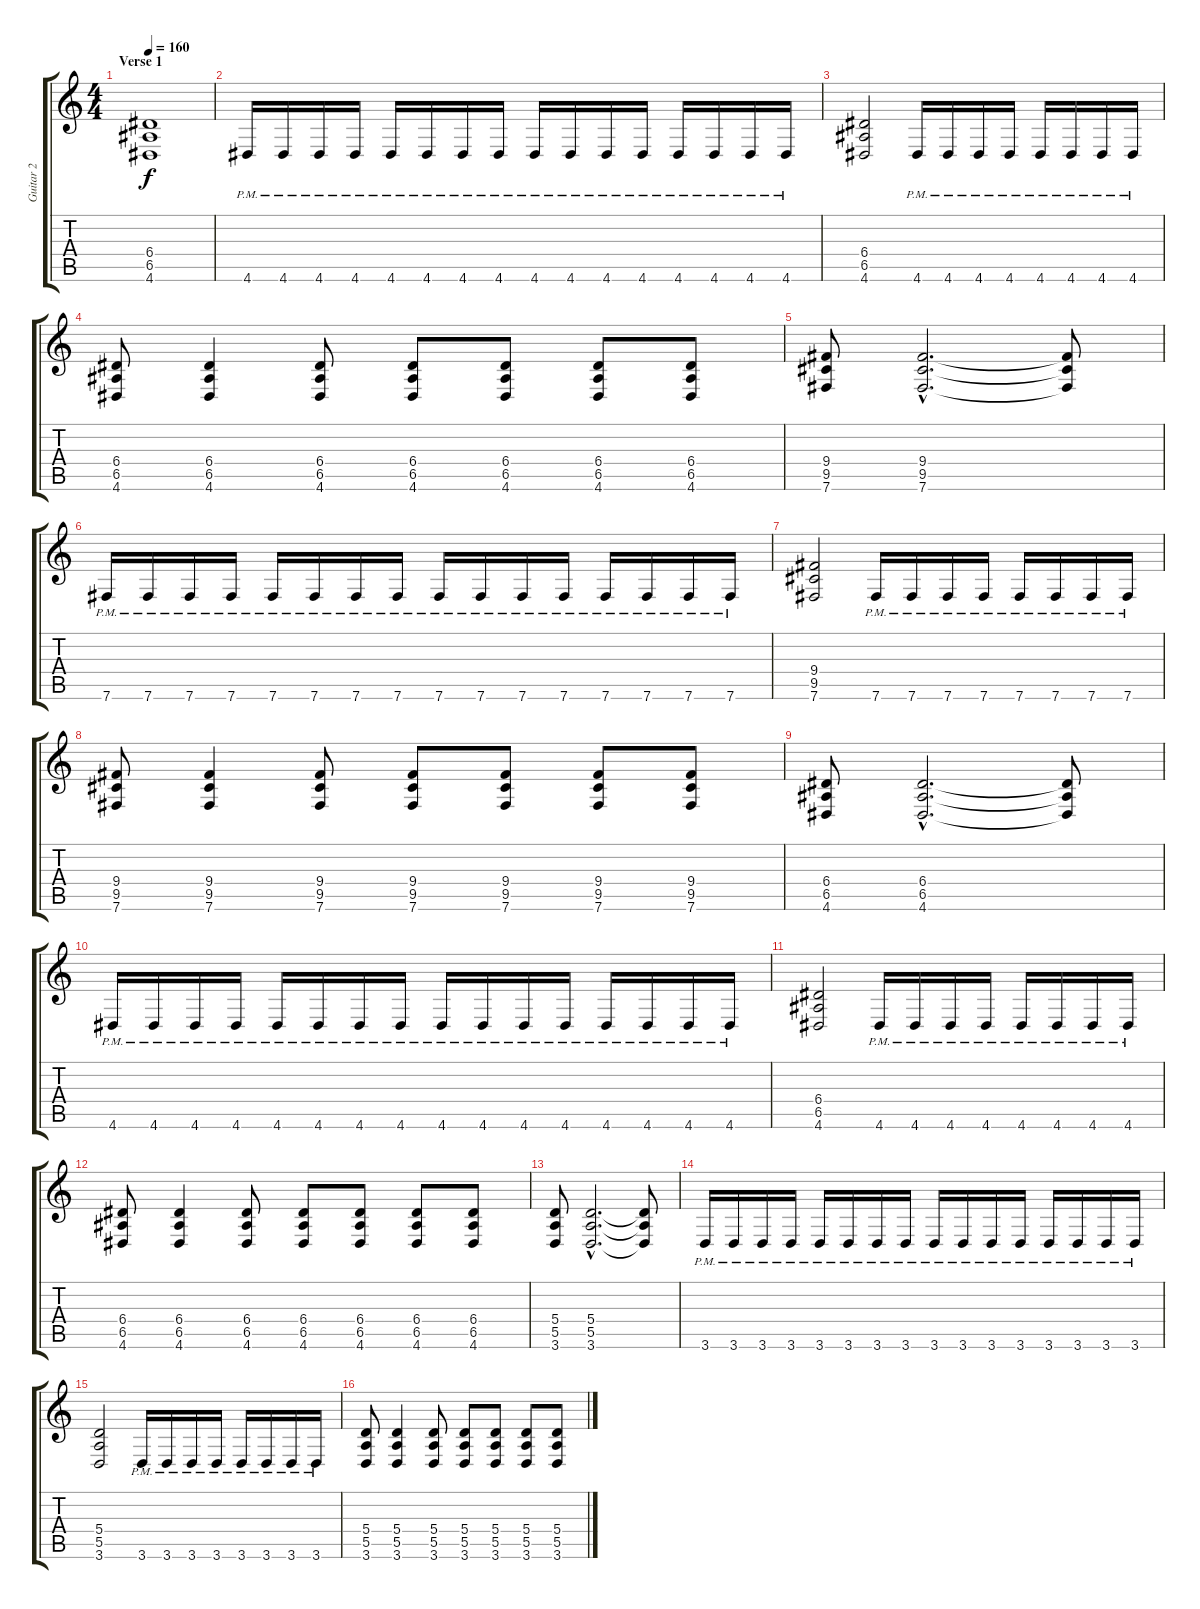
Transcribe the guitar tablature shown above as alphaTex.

\track ("Guitar 2" "Guitar 2") {instrument distortionguitar}
\staff {score tabs}
\tuning (B3 Gb3 D3 A2 E2 B1) {hide}
\ts (4 4)
\section ("" "Verse 1")
\tempo 160
\clef g2
\ks c
(6.4 6.5 4.6).1{dy f} |
4.6{pm}.16 4.6{pm}.16 4.6{pm}.16 4.6{pm}.16 4.6{pm}.16 4.6{pm}.16 4.6{pm}.16 4.6{pm}.16 4.6{pm}.16 4.6{pm}.16 4.6{pm}.16 4.6{pm}.16 4.6{pm}.16 4.6{pm}.16 4.6{pm}.16 4.6{pm}.16 |
(6.4 6.5 4.6).2 4.6{pm}.16 4.6{pm}.16 4.6{pm}.16 4.6{pm}.16 4.6{pm}.16 4.6{pm}.16 4.6{pm}.16 4.6{pm}.16 |
(6.4 6.5 4.6).8 (6.4 6.5 4.6).4 (6.4 6.5 4.6).8 (6.4 6.5 4.6).8 (6.4 6.5 4.6).8 (6.4 6.5 4.6).8 (6.4 6.5 4.6).8 |
(9.4 9.5 7.6).8 (9.4{hac} 9.5{hac} 7.6{hac}).2{d} (9.4{t} 9.5{t} 7.6{t}).8 |
7.6{pm}.16 7.6{pm}.16 7.6{pm}.16 7.6{pm}.16 7.6{pm}.16 7.6{pm}.16 7.6{pm}.16 7.6{pm}.16 7.6{pm}.16 7.6{pm}.16 7.6{pm}.16 7.6{pm}.16 7.6{pm}.16 7.6{pm}.16 7.6{pm}.16 7.6{pm}.16 |
(9.4 9.5 7.6).2 7.6{pm}.16 7.6{pm}.16 7.6{pm}.16 7.6{pm}.16 7.6{pm}.16 7.6{pm}.16 7.6{pm}.16 7.6{pm}.16 |
(9.4 9.5 7.6).8 (9.4 9.5 7.6).4 (9.4 9.5 7.6).8 (9.4 9.5 7.6).8 (9.4 9.5 7.6).8 (9.4 9.5 7.6).8 (9.4 9.5 7.6).8 |
(6.4 6.5 4.6).8 (6.4{hac} 6.5{hac} 4.6{hac}).2{d} (6.4{t} 6.5{t} 4.6{t}).8 |
4.6{pm}.16 4.6{pm}.16 4.6{pm}.16 4.6{pm}.16 4.6{pm}.16 4.6{pm}.16 4.6{pm}.16 4.6{pm}.16 4.6{pm}.16 4.6{pm}.16 4.6{pm}.16 4.6{pm}.16 4.6{pm}.16 4.6{pm}.16 4.6{pm}.16 4.6{pm}.16 |
(6.4 6.5 4.6).2 4.6{pm}.16 4.6{pm}.16 4.6{pm}.16 4.6{pm}.16 4.6{pm}.16 4.6{pm}.16 4.6{pm}.16 4.6{pm}.16 |
(6.4 6.5 4.6).8 (6.4 6.5 4.6).4 (6.4 6.5 4.6).8 (6.4 6.5 4.6).8 (6.4 6.5 4.6).8 (6.4 6.5 4.6).8 (6.4 6.5 4.6).8 |
(5.4 5.5 3.6).8 (5.4{hac} 5.5{hac} 3.6{hac}).2{d} (5.4{t} 5.5{t} 3.6{t}).8 |
3.6{pm}.16 3.6{pm}.16 3.6{pm}.16 3.6{pm}.16 3.6{pm}.16 3.6{pm}.16 3.6{pm}.16 3.6{pm}.16 3.6{pm}.16 3.6{pm}.16 3.6{pm}.16 3.6{pm}.16 3.6{pm}.16 3.6{pm}.16 3.6{pm}.16 3.6{pm}.16 |
(5.4 5.5 3.6).2 3.6{pm}.16 3.6{pm}.16 3.6{pm}.16 3.6{pm}.16 3.6{pm}.16 3.6{pm}.16 3.6{pm}.16 3.6{pm}.16 |
(5.4 5.5 3.6).8 (5.4 5.5 3.6).4 (5.4 5.5 3.6).8 (5.4 5.5 3.6).8 (5.4 5.5 3.6).8 (5.4 5.5 3.6).8 (5.4 5.5 3.6).8
